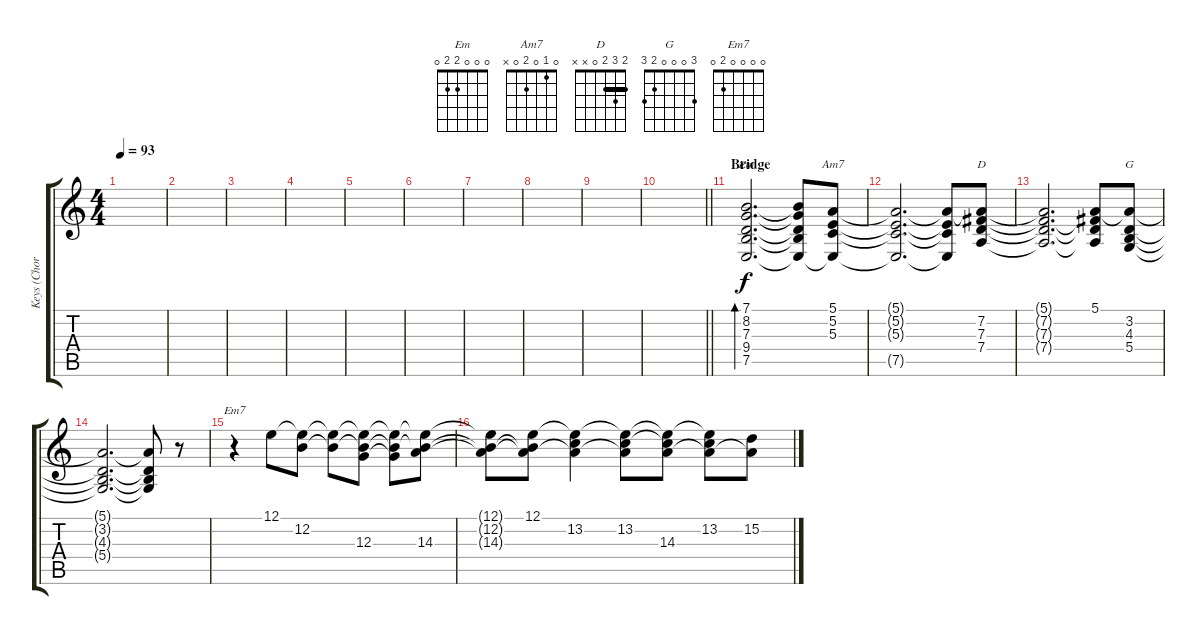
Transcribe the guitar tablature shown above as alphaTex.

\track ("Keys (Chords)" "Keys (Chor") {instrument electricpiano1}
\staff {score tabs}
\tuning (E4 B3 G3 D3 A2 E2) {hide}
\chord ("Em" 0 0 0 2 2 0)
\chord ("Am7" 0 1 0 2 0 x)
\chord ("D" 2 3 2 0 x x) {barre 2}
\chord ("G" 3 0 0 0 2 3)
\chord ("Em7" 0 0 0 0 2 0)
\ts (4 4)
\tempo 93
\clef g2
\ks c
|
|
|
|
|
|
|
|
|
\barLineRight lightlight
|
\section ("" "Bridge")
(7.1 8.2 7.3 9.4 7.5).2{d bd 120 ch "Em"} (7.1{t} 8.2{t} 7.3{t} 9.4{t} 7.5{t}).8 (5.1 5.2 5.3 7.5{t}).8{ch "Am7"} |
(5.1{t} 5.2{t} 5.3{t} 7.5{t}).2{d} (5.1{t} 5.2{t} 5.3{t} 7.5{t}).8 (5.1{t} 7.2 7.3 7.4).8{ch "D"} |
(5.1{t} 7.2{t} 7.3{t} 7.4{t}).2{d} (5.1 7.2{t} 7.3{t} 7.4{t}).8 (5.1{t} 3.2 4.3 5.4).8{ch "G"} |
(5.1{t} 3.2{t} 4.3{t} 5.4{t}).2{d} (5.1{t} 3.2{t} 4.3{t} 5.4{t}).8 r.8 |
r.4{ch "Em7"} 12.1.8 (12.1{t} 12.2).8 (12.1{t} 12.2{t}).8 (12.1{t} 12.2{t} 12.3).8 (12.1{t} 12.2{t} 12.3{t}).8 (12.1{t} 12.2{t} 14.3).8 |
(12.1{t} 12.2{t} 14.3{t}).8 (12.1 12.2{t} 14.3{t}).8 (12.1{t} 13.2 14.3{t}).4 (12.1{t} 13.2 14.3{t}).8 (12.1{t} 13.2{t} 14.3).8 (12.1{t} 13.2 14.3{t}).8 (15.2 14.3{t}).8
